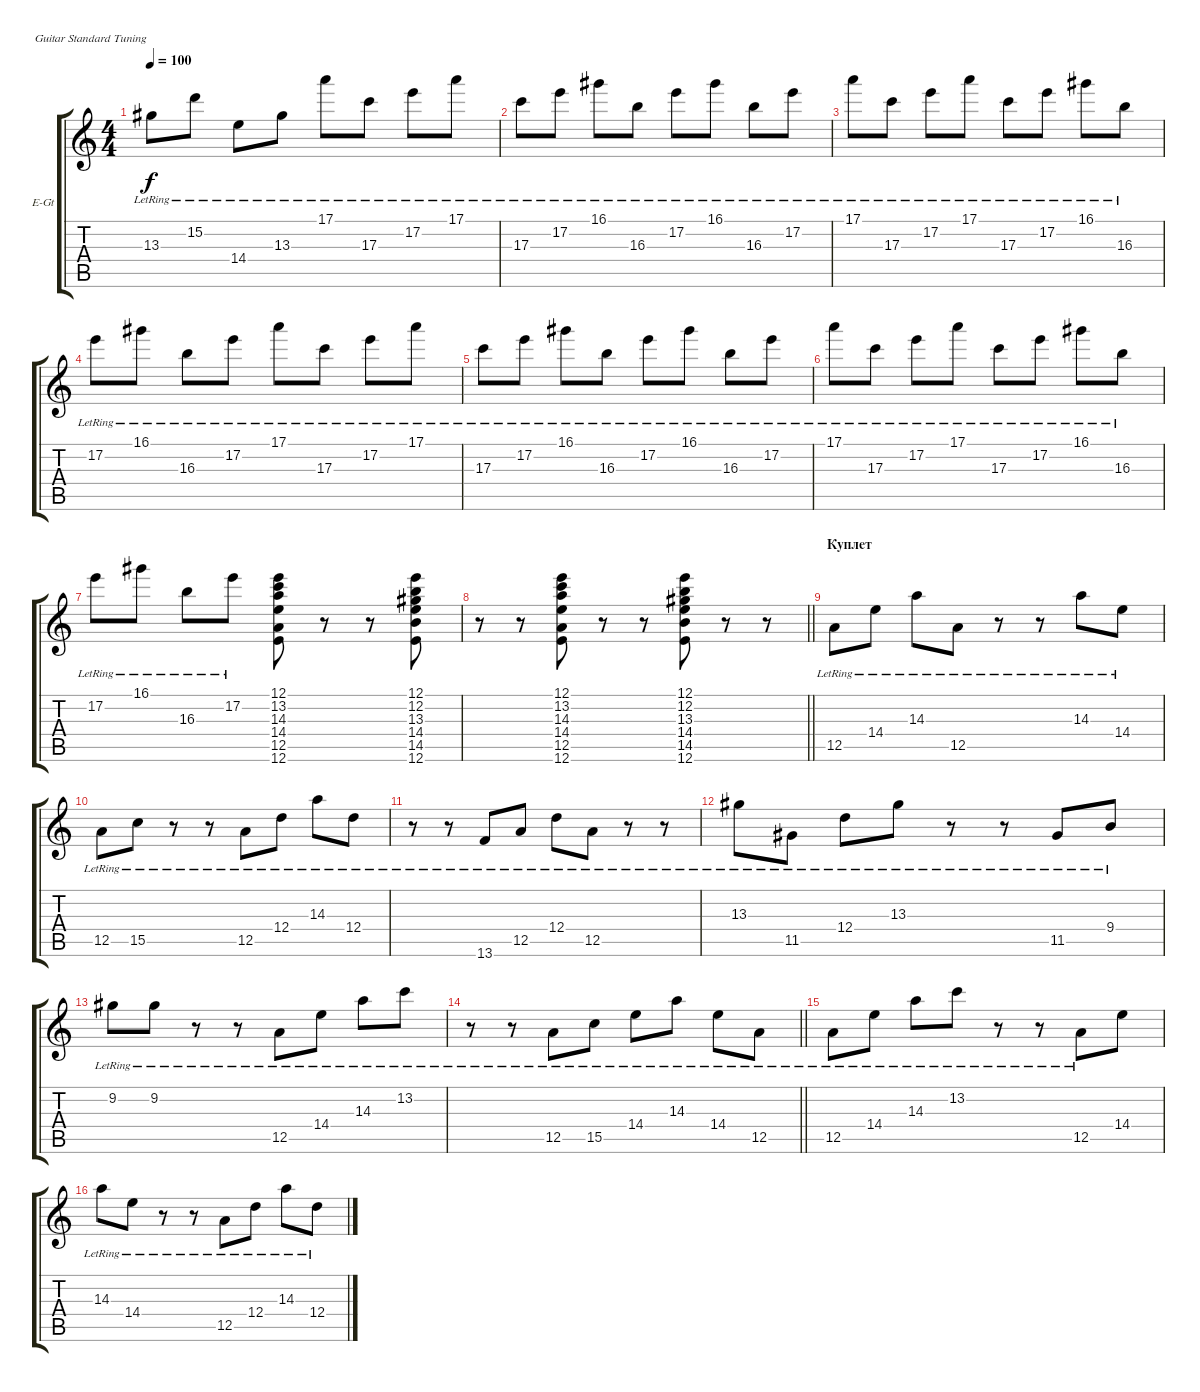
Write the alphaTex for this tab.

\bracketExtendMode groupsimilarinstruments
\firstSystemTrackNameOrientation horizontal
\otherSystemsTrackNameOrientation horizontal
\track ("Г. Каспарян" "E-Gt") {instrument electricguitarclean}
\staff {score tabs}
\tuning (E4 B3 G3 D3 A2 E2)
\ts (4 4)
\tempo 100
\clef g2
\scale
0.333333
\ks c
13.3{lr}.8{dy f} 15.2{lr}.8 14.4{lr}.8 13.3{lr}.8 17.1{lr}.8 17.3{lr}.8 17.2{lr}.8 17.1{lr}.8 |
\scale
0.333333 17.3{lr}.8 17.2{lr}.8 16.1{lr}.8 16.3{lr}.8 17.2{lr}.8 16.1{lr}.8 16.3{lr}.8 17.2{lr}.8 |
\scale
0.333333 17.1{lr}.8 17.3{lr}.8 17.2{lr}.8 17.1{lr}.8 17.3{lr}.8 17.2{lr}.8 16.1{lr}.8 16.3{lr}.8 |
\scale
0.333333 17.2{lr}.8 16.1{lr}.8 16.3{lr}.8 17.2{lr}.8 17.1{lr}.8 17.3{lr}.8 17.2{lr}.8 17.1{lr}.8 |
\scale
0.333333 17.3{lr}.8 17.2{lr}.8 16.1{lr}.8 16.3{lr}.8 17.2{lr}.8 16.1{lr}.8 16.3{lr}.8 17.2{lr}.8 |
\scale
0.333333 17.1{lr}.8 17.3{lr}.8 17.2{lr}.8 17.1{lr}.8 17.3{lr}.8 17.2{lr}.8 16.1{lr}.8 16.3{lr}.8 |
\scale
0.333333 17.2{lr}.8 16.1{lr}.8 16.3{lr}.8 17.2{lr}.8 (12.1 13.2 14.3 14.4 12.5 12.6).8 r.8 r.8 (12.1 12.2 13.3 14.4 14.5 12.6).8 |
\scale
0.333333
\barLineRight lightlight
r.8 r.8 (12.1 13.2 14.3 14.4 12.5 12.6).8 r.8 r.8 (12.1 12.2 13.3 14.4 14.5 12.6).8 r.8 r.8 |
\section ("" "Куплет")
\scale
0.333333 12.5{lr}.8 14.4{lr}.8 14.3{lr}.8 12.5{lr}.8 r.8 r.8 14.3{lr}.8 14.4{lr}.8 |
\scale
0.333333 12.5{lr}.8 15.5{lr}.8 r.8 r.8 12.5{lr}.8 12.4{lr}.8 14.3{lr}.8 12.4{lr}.8 |
\scale
0.333333 r.8 r.8 13.6{lr}.8 12.5{lr}.8 12.4{lr}.8 12.5{lr}.8 r.8 r.8 |
\scale
0.333333 13.3{lr}.8 11.5{lr}.8 12.4{lr}.8 13.3{lr}.8 r.8 r.8 11.5{lr}.8 9.4{lr}.8 |
\scale
0.333333 9.2{lr}.8 9.2{lr}.8 r.8 r.8 12.5{lr}.8 14.4{lr}.8 14.3{lr}.8 13.2{lr}.8 |
\scale
0.333333
\barLineRight lightlight
r.8 r.8 12.5{lr}.8 15.5{lr}.8 14.4{lr}.8 14.3{lr}.8 14.4{lr}.8 12.5{lr}.8 |
\scale
0.333333 12.5{lr}.8 14.4{lr}.8 14.3{lr}.8 13.2{lr}.8 r.8 r.8 12.5{lr}.8 14.4.8 |
\scale
0.333333 14.3{lr}.8 14.4{lr}.8 r.8 r.8 12.5{lr}.8 12.4{lr}.8 14.3{lr}.8 12.4{lr}.8
